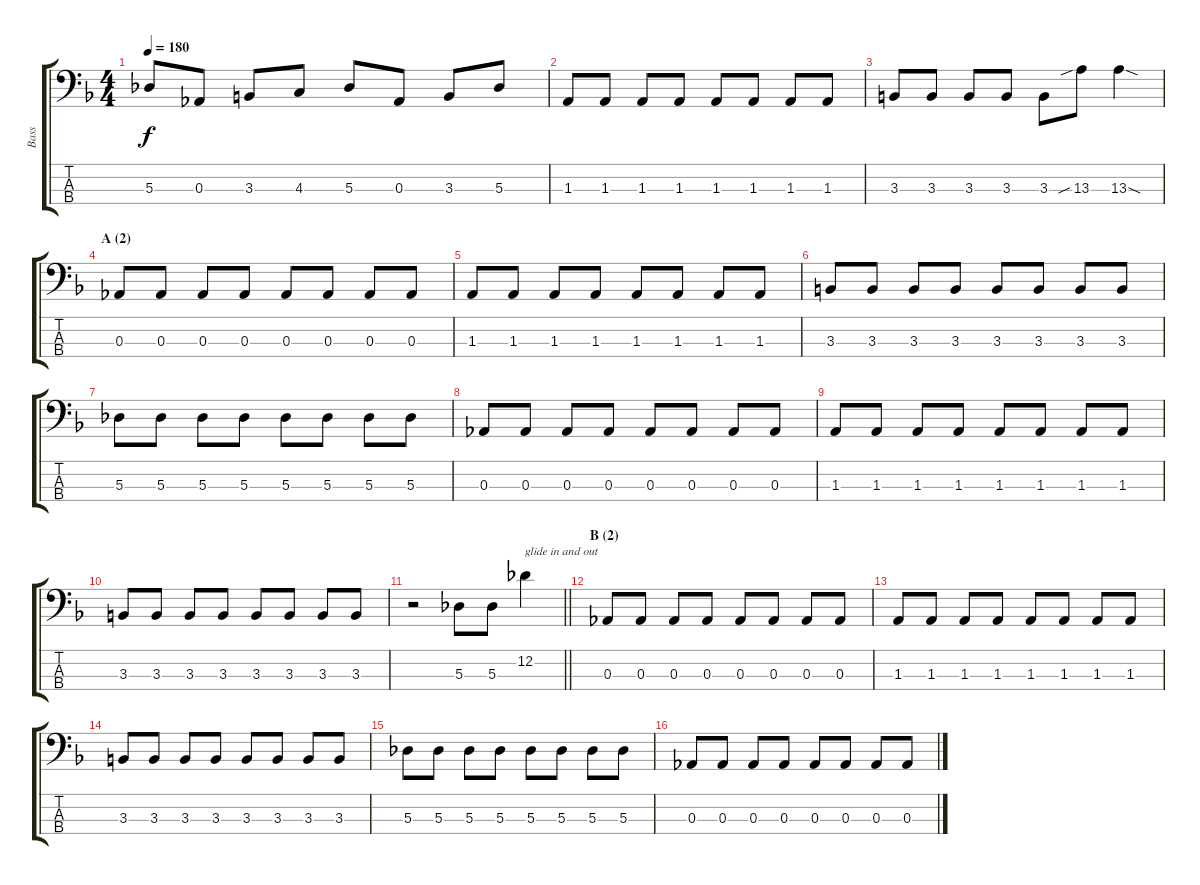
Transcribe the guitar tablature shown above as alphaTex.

\track ("Bass" "Bass") {instrument electricbassfinger}
\staff {score tabs}
\tuning (Gb2 Db2 Ab1 Eb1) {hide}
\ts (4 4)
\tempo 180
\clef f4
\ks dminor
5.3.8{dy f} 0.3.8 3.3.8 4.3.8 5.3.8 0.3.8 3.3.8 5.3.8 |
1.3.8 1.3.8 1.3.8 1.3.8 1.3.8 1.3.8 1.3.8 1.3.8 |
3.3.8 3.3.8 3.3.8 3.3.8 3.3.8 13.3{sib}.8 13.3{sod}.4 |
\section ("" "A (2)")
0.3.8 0.3.8 0.3.8 0.3.8 0.3.8 0.3.8 0.3.8 0.3.8 |
1.3.8 1.3.8 1.3.8 1.3.8 1.3.8 1.3.8 1.3.8 1.3.8 |
3.3.8 3.3.8 3.3.8 3.3.8 3.3.8 3.3.8 3.3.8 3.3.8 |
5.3.8 5.3.8 5.3.8 5.3.8 5.3.8 5.3.8 5.3.8 5.3.8 |
0.3.8 0.3.8 0.3.8 0.3.8 0.3.8 0.3.8 0.3.8 0.3.8 |
1.3.8 1.3.8 1.3.8 1.3.8 1.3.8 1.3.8 1.3.8 1.3.8 |
3.3.8 3.3.8 3.3.8 3.3.8 3.3.8 3.3.8 3.3.8 3.3.8 |
\barLineRight lightlight
r.2 5.3.8 5.3.8 12.2.4{txt "glide in and out"} |
\section ("" "B (2)")
0.3.8 0.3.8 0.3.8 0.3.8 0.3.8 0.3.8 0.3.8 0.3.8 |
1.3.8 1.3.8 1.3.8 1.3.8 1.3.8 1.3.8 1.3.8 1.3.8 |
3.3.8 3.3.8 3.3.8 3.3.8 3.3.8 3.3.8 3.3.8 3.3.8 |
5.3.8 5.3.8 5.3.8 5.3.8 5.3.8 5.3.8 5.3.8 5.3.8 |
0.3.8 0.3.8 0.3.8 0.3.8 0.3.8 0.3.8 0.3.8 0.3.8
